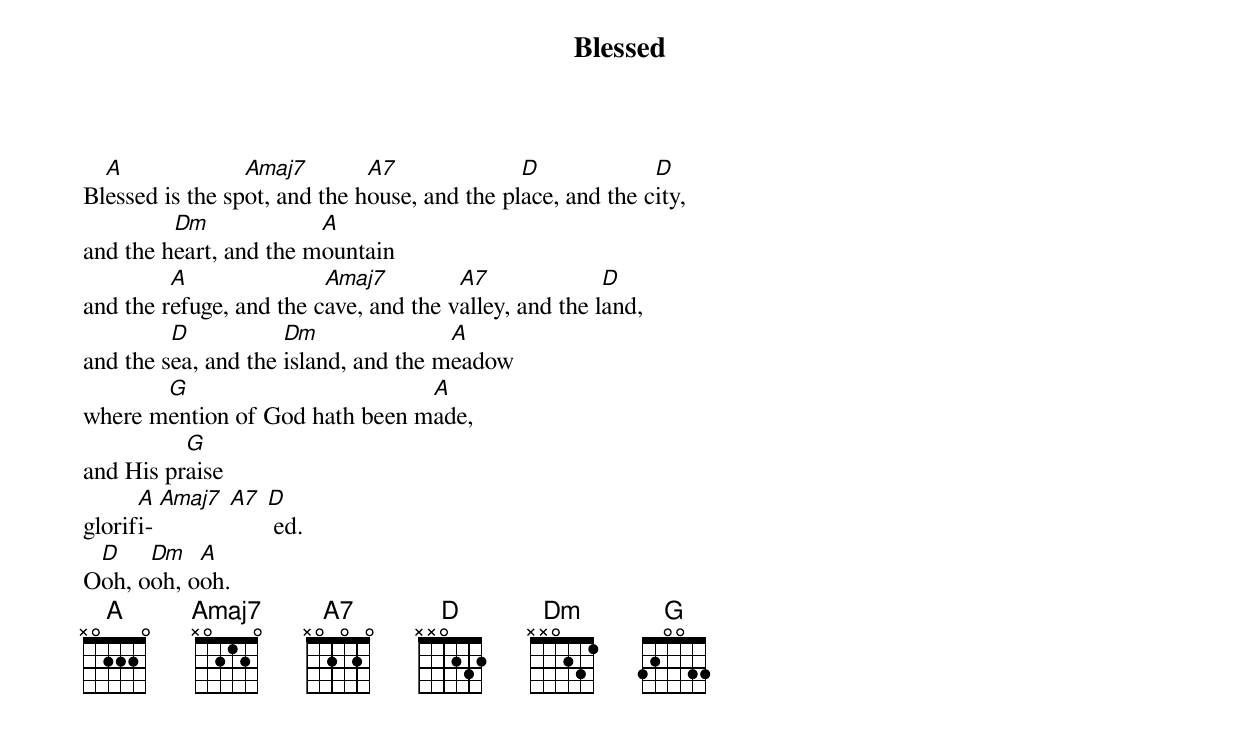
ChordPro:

{title: Blessed}
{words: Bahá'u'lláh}
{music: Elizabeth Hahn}
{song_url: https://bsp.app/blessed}
{define: G base-fret 1 frets 3 2 0 0 3 3}

Bl[A]essed is the sp[Amaj7]ot, and the h[A7]ouse, and the pl[D]ace, and the c[D]ity,
and the h[Dm]eart, and the m[A]ountain
and the r[A]efuge, and the c[Amaj7]ave, and the v[A7]alley, and the l[D]and,
and the s[D]ea, and the [Dm]island, and the m[A]eadow
where m[G]ention of God hath been m[A]ade,
and His pr[G]aise
glorif[A]i- [Amaj7] [A7] [D] ed.
O[D]oh, o[Dm]oh, o[A]oh.
